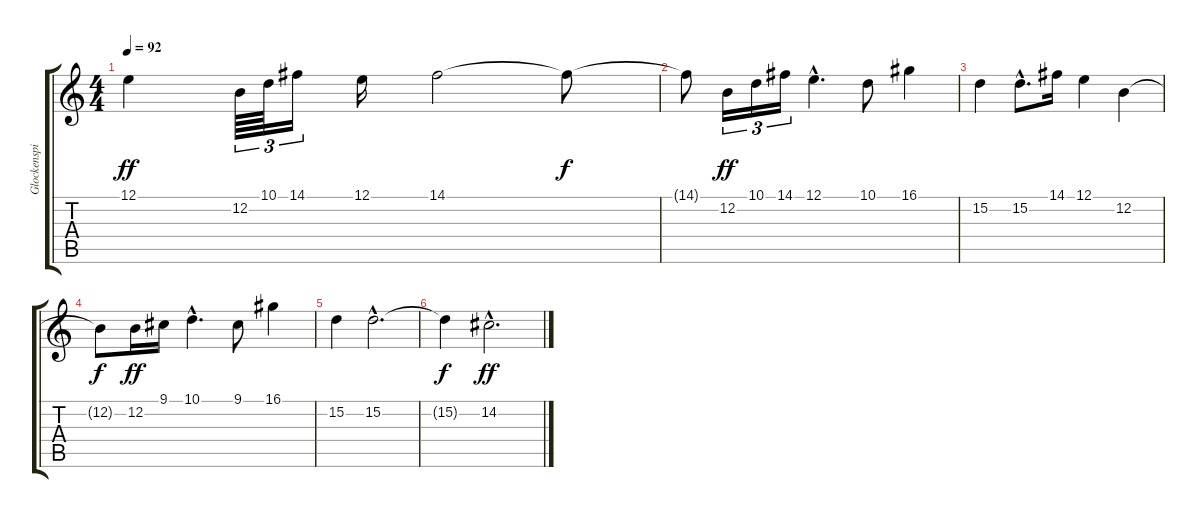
\track ("Glockenspiel" "Glockenspi") {instrument glockenspiel}
\staff {score tabs}
\tuning (E4 B3 G3 D3 A2 E2) {hide}
\ts (4 4)
\tempo 92
\clef g2
\ks c
12.1.4{dy ff} 12.2.64{tu (3 2)} 10.1.64{tu (3 2)} 14.1.16{tu (3 2)} 12.1.16 14.1.2 14.1{t}.8{dy f} |
14.1{t}.8 12.2.16{tu (3 2) dy ff} 10.1.16{tu (3 2)} 14.1.16{tu (3 2)} 12.1{hac}.4{d} 10.1.8 16.1.4 |
15.2.4 15.2{hac}.8{d} 14.1.16 12.1.4 12.2.4 |
12.2{t}.8{dy f} 12.2.16{dy ff} 9.1.16 10.1{hac}.4{d} 9.1.8 16.1.4 |
15.2.4 15.2{hac}.2{d} |
15.2{t}.4{dy f} 14.2{hac}.2{d dy ff}
